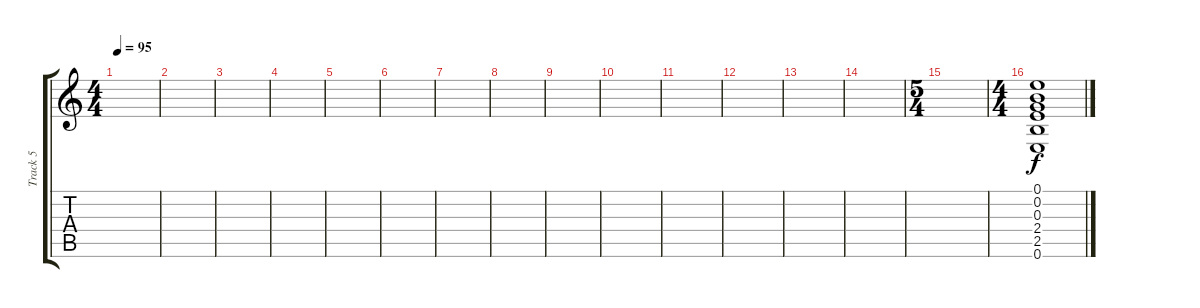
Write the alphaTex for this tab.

\track ("Track 5" "Track 5") {instrument acousticguitarnylon}
\staff {score tabs}
\tuning (E4 B3 G3 D3 A2 E2) {hide}
\ts (4 4)
\tempo 95
\clef g2
\ks c
|
|
|
|
|
|
|
|
|
|
|
|
|
|
\ts (5 4)
|
\ts (4 4)
(0.1 0.2 0.3 2.4 2.5 0.6).1
